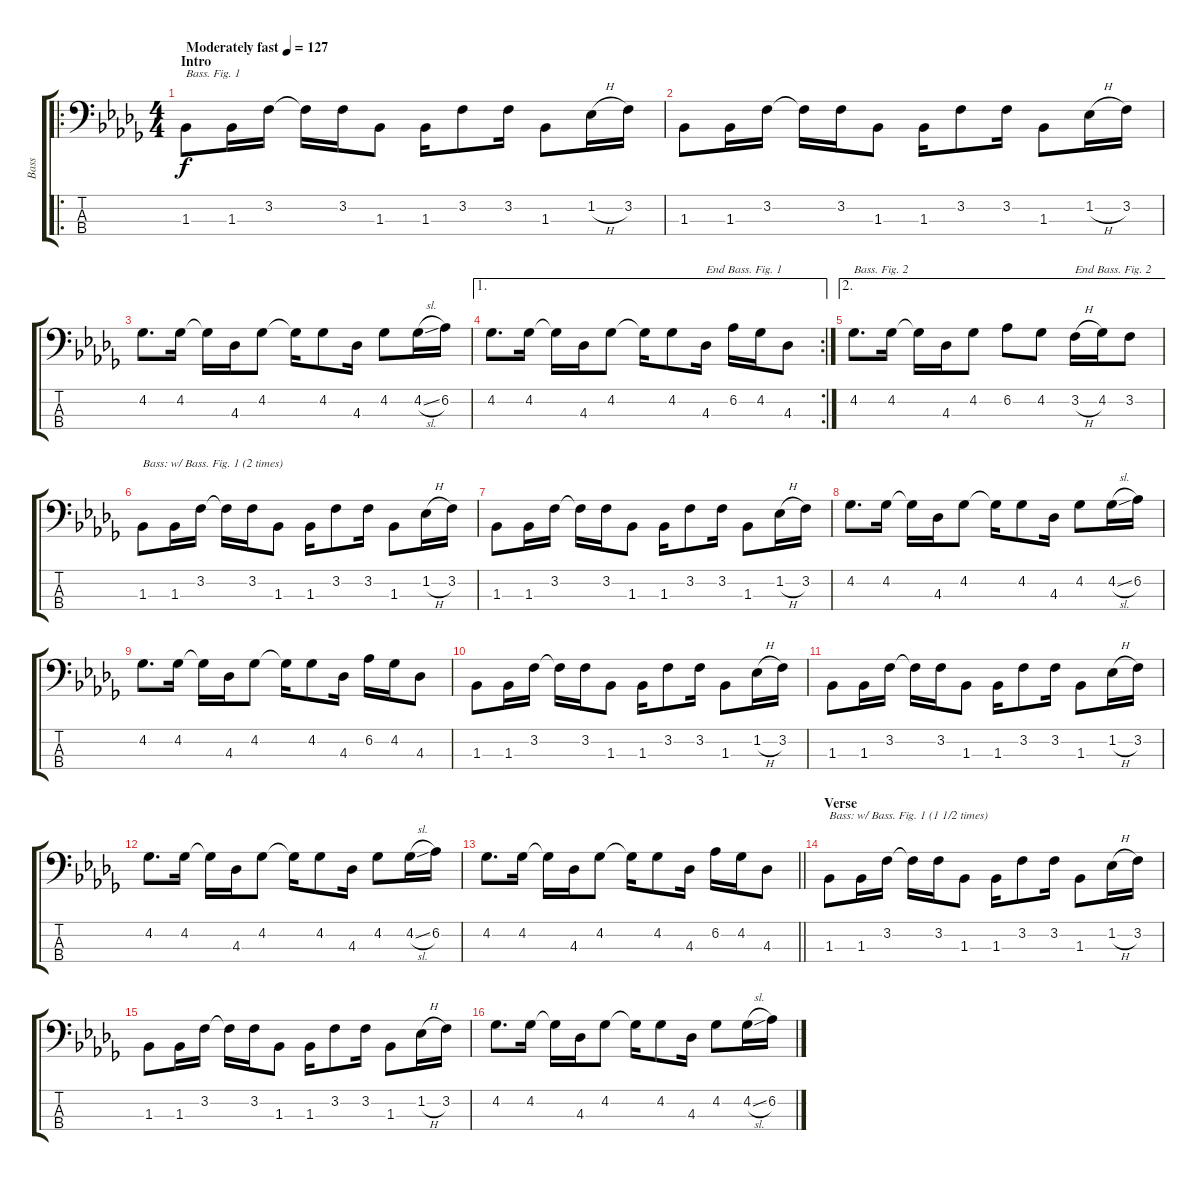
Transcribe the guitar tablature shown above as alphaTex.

\track ("Bass" "Bass") {instrument electricbassfinger}
\staff {score tabs}
\tuning (G2 D2 A1 E1) {hide}
\ro
\ts (4 4)
\section ("" "Intro")
\tempo (127 "Moderately fast")
\clef f4
\ks bbminor
1.3.8{txt "Bass. Fig. 1" dy f instrument electricbassfinger} 1.3.16 3.2.16 3.2{t}.16 3.2.16 1.3.8 1.3.16 3.2.8 3.2.16 1.3.8 1.2{h}.16 3.2.16 |
1.3.8 1.3.16 3.2.16 3.2{t}.16 3.2.16 1.3.8 1.3.16 3.2.8 3.2.16 1.3.8 1.2{h}.16 3.2.16 |
4.2.8{d} 4.2.16 4.2{t}.16 4.3.16 4.2.8 4.2{t}.16 4.2.8 4.3.16 4.2.8 4.2{sl}.16 6.2.16 |
\ae 1
\rc 2
4.2.8{d} 4.2.16 4.2{t}.16 4.3.16 4.2.8 4.2{t}.16 4.2.8 4.3.16{txt "End Bass. Fig. 1"} 6.2.16 4.2.16 4.3.8 |
\ae 2
4.2.8{d txt "Bass. Fig. 2"} 4.2.16 4.2{t}.16 4.3.16 4.2.8 6.2.8 4.2.8 3.2{h}.16{txt "End Bass. Fig. 2"} 4.2.16 3.2.8 |
1.3.8{txt "Bass: w/ Bass. Fig. 1 (2 times)"} 1.3.16 3.2.16 3.2{t}.16 3.2.16 1.3.8 1.3.16 3.2.8 3.2.16 1.3.8 1.2{h}.16 3.2.16 |
1.3.8 1.3.16 3.2.16 3.2{t}.16 3.2.16 1.3.8 1.3.16 3.2.8 3.2.16 1.3.8 1.2{h}.16 3.2.16 |
4.2.8{d} 4.2.16 4.2{t}.16 4.3.16 4.2.8 4.2{t}.16 4.2.8 4.3.16 4.2.8 4.2{sl}.16 6.2.16 |
4.2.8{d} 4.2.16 4.2{t}.16 4.3.16 4.2.8 4.2{t}.16 4.2.8 4.3.16 6.2.16 4.2.16 4.3.8 |
1.3.8 1.3.16 3.2.16 3.2{t}.16 3.2.16 1.3.8 1.3.16 3.2.8 3.2.16 1.3.8 1.2{h}.16 3.2.16 |
1.3.8 1.3.16 3.2.16 3.2{t}.16 3.2.16 1.3.8 1.3.16 3.2.8 3.2.16 1.3.8 1.2{h}.16 3.2.16 |
4.2.8{d} 4.2.16 4.2{t}.16 4.3.16 4.2.8 4.2{t}.16 4.2.8 4.3.16 4.2.8 4.2{sl}.16 6.2.16 |
\barLineRight lightlight
4.2.8{d} 4.2.16 4.2{t}.16 4.3.16 4.2.8 4.2{t}.16 4.2.8 4.3.16 6.2.16 4.2.16 4.3.8 |
\section ("" "Verse")
1.3.8{txt "Bass: w/ Bass. Fig. 1 (1 1/2 times)"} 1.3.16 3.2.16 3.2{t}.16 3.2.16 1.3.8 1.3.16 3.2.8 3.2.16 1.3.8 1.2{h}.16 3.2.16 |
1.3.8 1.3.16 3.2.16 3.2{t}.16 3.2.16 1.3.8 1.3.16 3.2.8 3.2.16 1.3.8 1.2{h}.16 3.2.16 |
4.2.8{d} 4.2.16 4.2{t}.16 4.3.16 4.2.8 4.2{t}.16 4.2.8 4.3.16 4.2.8 4.2{sl}.16 6.2.16
